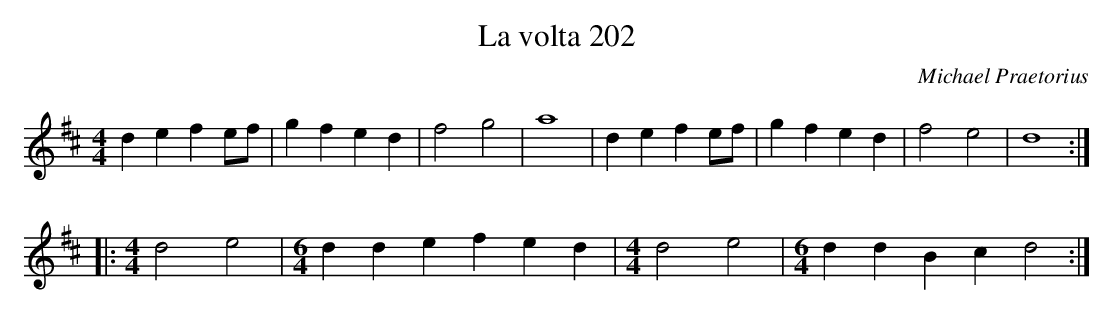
X:1
T:La volta 202
C:Michael Praetorius
M:4/4
L:1/8
K:D
d2e2f2ef|g2f2e2d2|f4g4|a8|d2e2f2ef|g2f2e2d2|f4e4|d8:|
|:[M:4/4]d4e4|[M:6/4]d2d2e2f2e2d2|[M:4/4]d4e4|[M:6/4]d2d2B2c2d4:|
